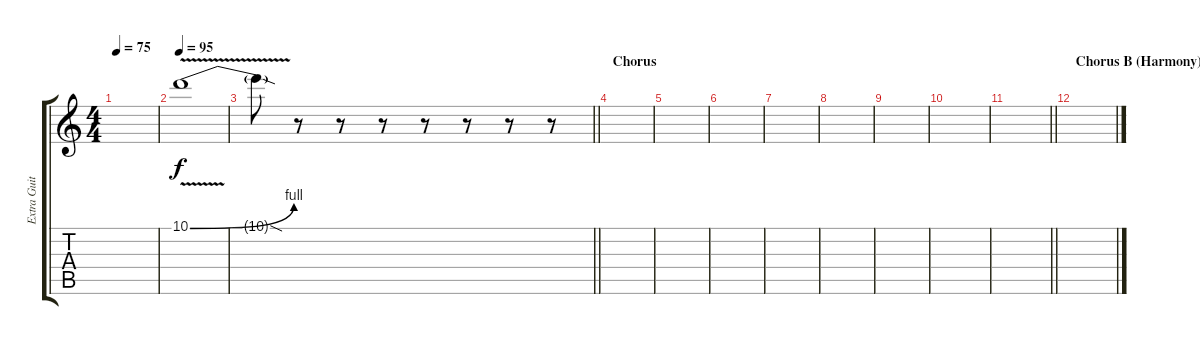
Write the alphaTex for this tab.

\track ("Extra Guitar 2" "Extra Guit") {instrument distortionguitar}
\staff {score tabs}
\tuning (E4 B3 G3 D3 A2 E2) {hide}
\ts (4 4)
\tempo 75
\clef g2
\ks c
|
\tempo 95
10.1{be (bend 0 0 60 4) v}.1 |
\barLineRight lightlight
10.1{sod t}.8 r.8 r.8 r.8 r.8 r.8 r.8 r.8 |
\section ("" "Chorus")
|
|
|
|
|
|
|
\barLineRight lightlight
|
\section ("" "Chorus B (Harmony)")
